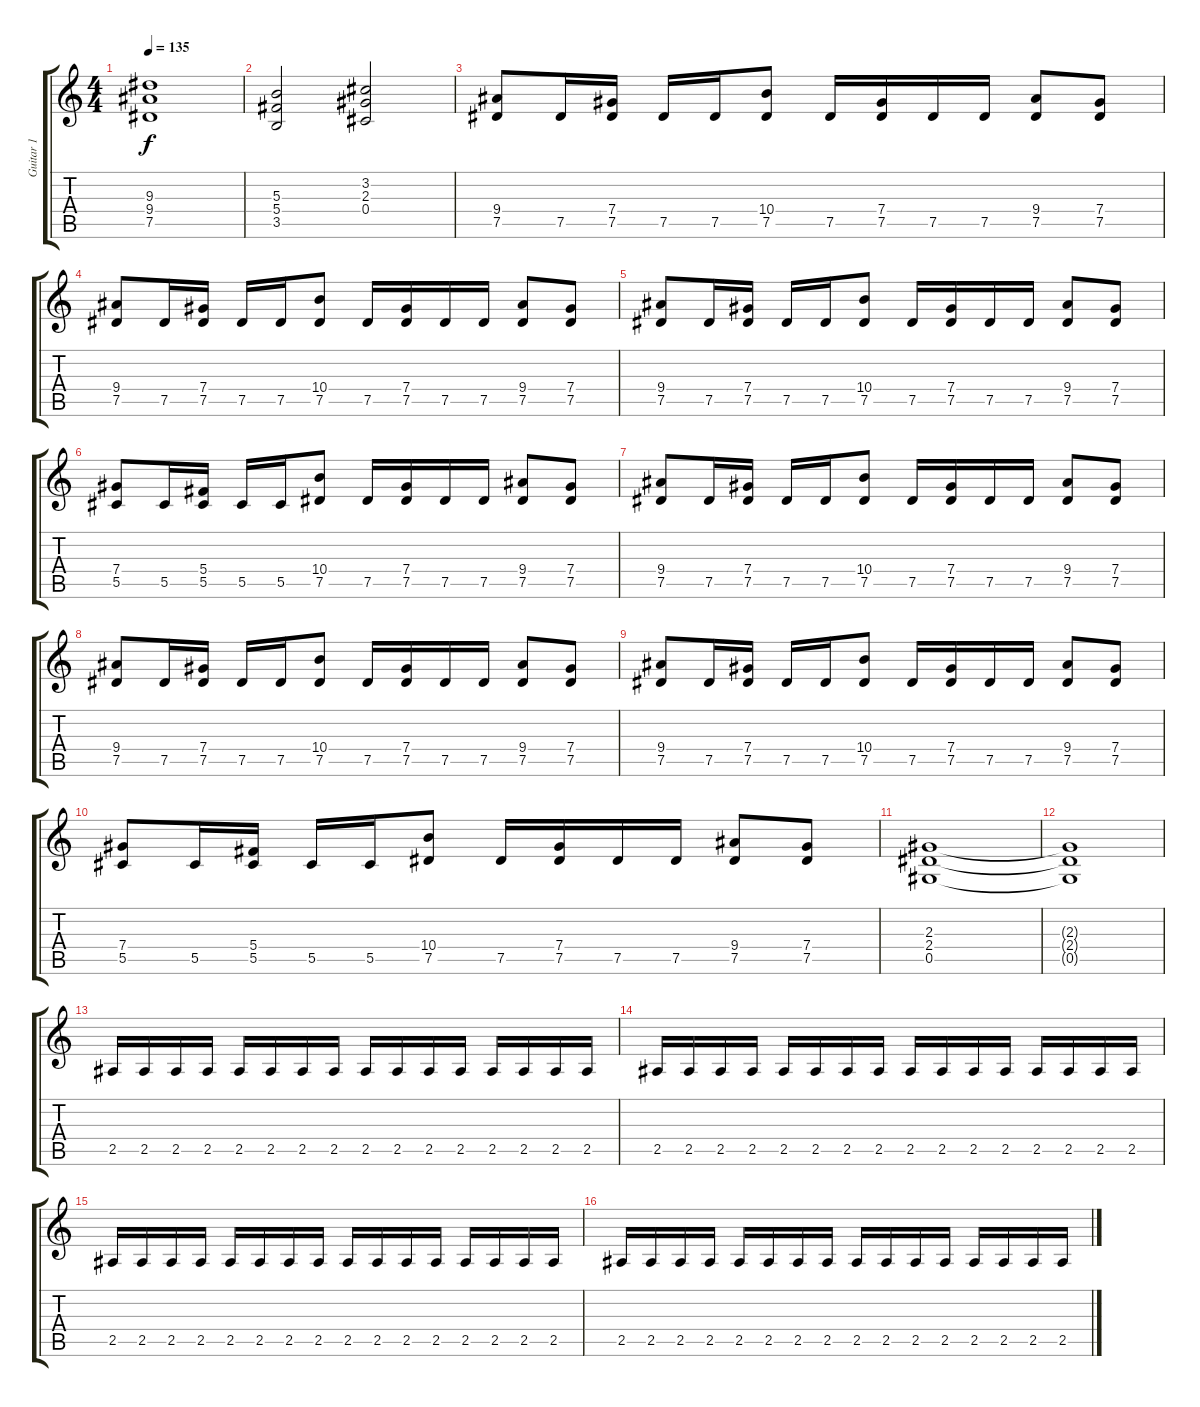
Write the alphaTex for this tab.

\track ("Guitar 1" "Guitar 1") {instrument distortionguitar}
\staff {score tabs}
\tuning (Eb4 Bb3 Gb3 Db3 Ab2 Eb2) {hide}
\ts (4 4)
\tempo 135
\clef g2
\ks c
(9.3 9.4 7.5).1{dy f} |
(5.3 5.4 3.5).2 (3.2 2.3 0.4).2 |
(9.4 7.5).8 7.5.16 (7.4 7.5).16 7.5.16 7.5.16 (10.4 7.5).8 7.5.16 (7.4 7.5).16 7.5.16 7.5.16 (9.4 7.5).8 (7.4 7.5).8 |
(9.4 7.5).8 7.5.16 (7.4 7.5).16 7.5.16 7.5.16 (10.4 7.5).8 7.5.16 (7.4 7.5).16 7.5.16 7.5.16 (9.4 7.5).8 (7.4 7.5).8 |
(9.4 7.5).8 7.5.16 (7.4 7.5).16 7.5.16 7.5.16 (10.4 7.5).8 7.5.16 (7.4 7.5).16 7.5.16 7.5.16 (9.4 7.5).8 (7.4 7.5).8 |
(7.4 5.5).8 5.5.16 (5.4 5.5).16 5.5.16 5.5.16 (10.4 7.5).8 7.5.16 (7.4 7.5).16 7.5.16 7.5.16 (9.4 7.5).8 (7.4 7.5).8 |
(9.4 7.5).8 7.5.16 (7.4 7.5).16 7.5.16 7.5.16 (10.4 7.5).8 7.5.16 (7.4 7.5).16 7.5.16 7.5.16 (9.4 7.5).8 (7.4 7.5).8 |
(9.4 7.5).8 7.5.16 (7.4 7.5).16 7.5.16 7.5.16 (10.4 7.5).8 7.5.16 (7.4 7.5).16 7.5.16 7.5.16 (9.4 7.5).8 (7.4 7.5).8 |
(9.4 7.5).8 7.5.16 (7.4 7.5).16 7.5.16 7.5.16 (10.4 7.5).8 7.5.16 (7.4 7.5).16 7.5.16 7.5.16 (9.4 7.5).8 (7.4 7.5).8 |
(7.4 5.5).8 5.5.16 (5.4 5.5).16 5.5.16 5.5.16 (10.4 7.5).8 7.5.16 (7.4 7.5).16 7.5.16 7.5.16 (9.4 7.5).8 (7.4 7.5).8 |
(2.3 2.4 0.5).1 |
(2.3{t} 2.4{t} 0.5{t}).1 |
2.5.16 2.5.16 2.5.16 2.5.16 2.5.16 2.5.16 2.5.16 2.5.16 2.5.16 2.5.16 2.5.16 2.5.16 2.5.16 2.5.16 2.5.16 2.5.16 |
2.5.16 2.5.16 2.5.16 2.5.16 2.5.16 2.5.16 2.5.16 2.5.16 2.5.16 2.5.16 2.5.16 2.5.16 2.5.16 2.5.16 2.5.16 2.5.16 |
2.5.16 2.5.16 2.5.16 2.5.16 2.5.16 2.5.16 2.5.16 2.5.16 2.5.16 2.5.16 2.5.16 2.5.16 2.5.16 2.5.16 2.5.16 2.5.16 |
2.5.16 2.5.16 2.5.16 2.5.16 2.5.16 2.5.16 2.5.16 2.5.16 2.5.16 2.5.16 2.5.16 2.5.16 2.5.16 2.5.16 2.5.16 2.5.16
